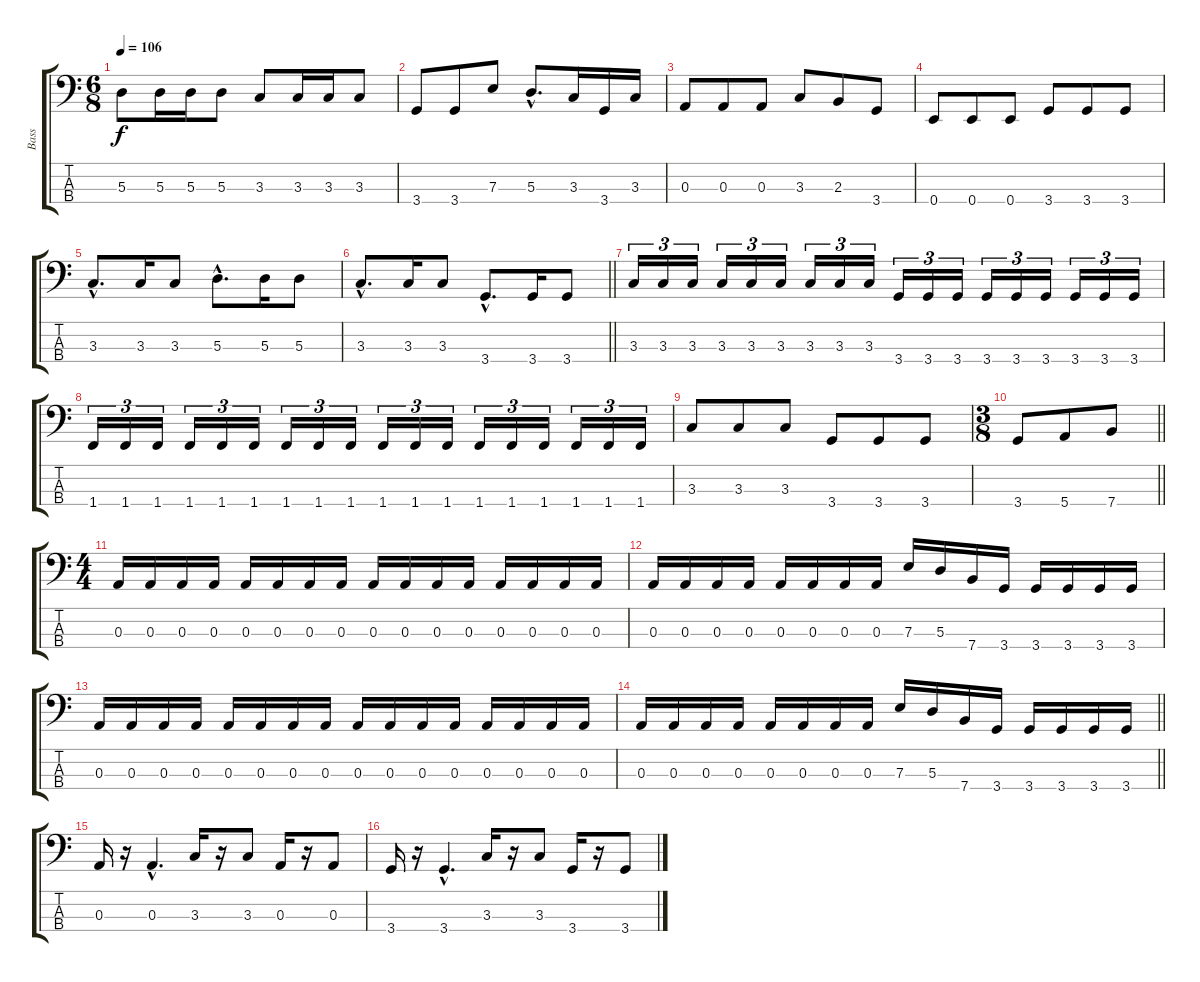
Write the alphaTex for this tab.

\track ("Bass" "Bass") {instrument electricbassfinger}
\staff {score tabs}
\tuning (G2 D2 A1 E1) {hide}
\ts (6 8)
\tempo 106
\clef f4
\ks aminor
5.3.8{dy f} 5.3.16 5.3.16 5.3.8 3.3.8 3.3.16 3.3.16 3.3.8 |
3.4.8 3.4.8 7.3.8 5.3{hac}.8{d} 3.3.16 3.4.16 3.3.16 |
\section ("" "")
0.3.8 0.3.8 0.3.8 3.3.8 2.3.8 3.4.8 |
0.4.8 0.4.8 0.4.8 3.4.8 3.4.8 3.4.8 |
3.3{hac}.8{d} 3.3.16 3.3.8 5.3{hac}.8{d} 5.3.16 5.3.8 |
\barLineRight lightlight
3.3{hac}.8{d} 3.3.16 3.3.8 3.4{hac}.8{d} 3.4.16 3.4.8 |
\section ("" "")
3.3.16{tu (3 2)} 3.3.16{tu (3 2)} 3.3.16{tu (3 2)} 3.3.16{tu (3 2)} 3.3.16{tu (3 2)} 3.3.16{tu (3 2)} 3.3.16{tu (3 2)} 3.3.16{tu (3 2)} 3.3.16{tu (3 2)} 3.4.16{tu (3 2)} 3.4.16{tu (3 2)} 3.4.16{tu (3 2)} 3.4.16{tu (3 2)} 3.4.16{tu (3 2)} 3.4.16{tu (3 2)} 3.4.16{tu (3 2)} 3.4.16{tu (3 2)} 3.4.16{tu (3 2)} |
1.4.16{tu (3 2)} 1.4.16{tu (3 2)} 1.4.16{tu (3 2)} 1.4.16{tu (3 2)} 1.4.16{tu (3 2)} 1.4.16{tu (3 2)} 1.4.16{tu (3 2)} 1.4.16{tu (3 2)} 1.4.16{tu (3 2)} 1.4.16{tu (3 2)} 1.4.16{tu (3 2)} 1.4.16{tu (3 2)} 1.4.16{tu (3 2)} 1.4.16{tu (3 2)} 1.4.16{tu (3 2)} 1.4.16{tu (3 2)} 1.4.16{tu (3 2)} 1.4.16{tu (3 2)} |
3.3.8 3.3.8 3.3.8 3.4.8 3.4.8 3.4.8 |
\ts (3 8)
\barLineRight lightlight
3.4.8 5.4.8 7.4.8 |
\ts (4 4)
\section ("" "")
0.3.16 0.3.16 0.3.16 0.3.16 0.3.16 0.3.16 0.3.16 0.3.16 0.3.16 0.3.16 0.3.16 0.3.16 0.3.16 0.3.16 0.3.16 0.3.16 |
0.3.16 0.3.16 0.3.16 0.3.16 0.3.16 0.3.16 0.3.16 0.3.16 7.3.16 5.3.16 7.4.16 3.4.16 3.4.16 3.4.16 3.4.16 3.4.16 |
0.3.16 0.3.16 0.3.16 0.3.16 0.3.16 0.3.16 0.3.16 0.3.16 0.3.16 0.3.16 0.3.16 0.3.16 0.3.16 0.3.16 0.3.16 0.3.16 |
\barLineRight lightlight
0.3.16 0.3.16 0.3.16 0.3.16 0.3.16 0.3.16 0.3.16 0.3.16 7.3.16 5.3.16 7.4.16 3.4.16 3.4.16 3.4.16 3.4.16 3.4.16 |
\section ("" "")
\ks c
0.3.16 r.16 0.3{hac}.4{d} 3.3.16 r.16 3.3.8 0.3.16 r.16 0.3.8 |
3.4.16 r.16 3.4{hac}.4{d} 3.3.16 r.16 3.3.8 3.4.16 r.16 3.4.8
